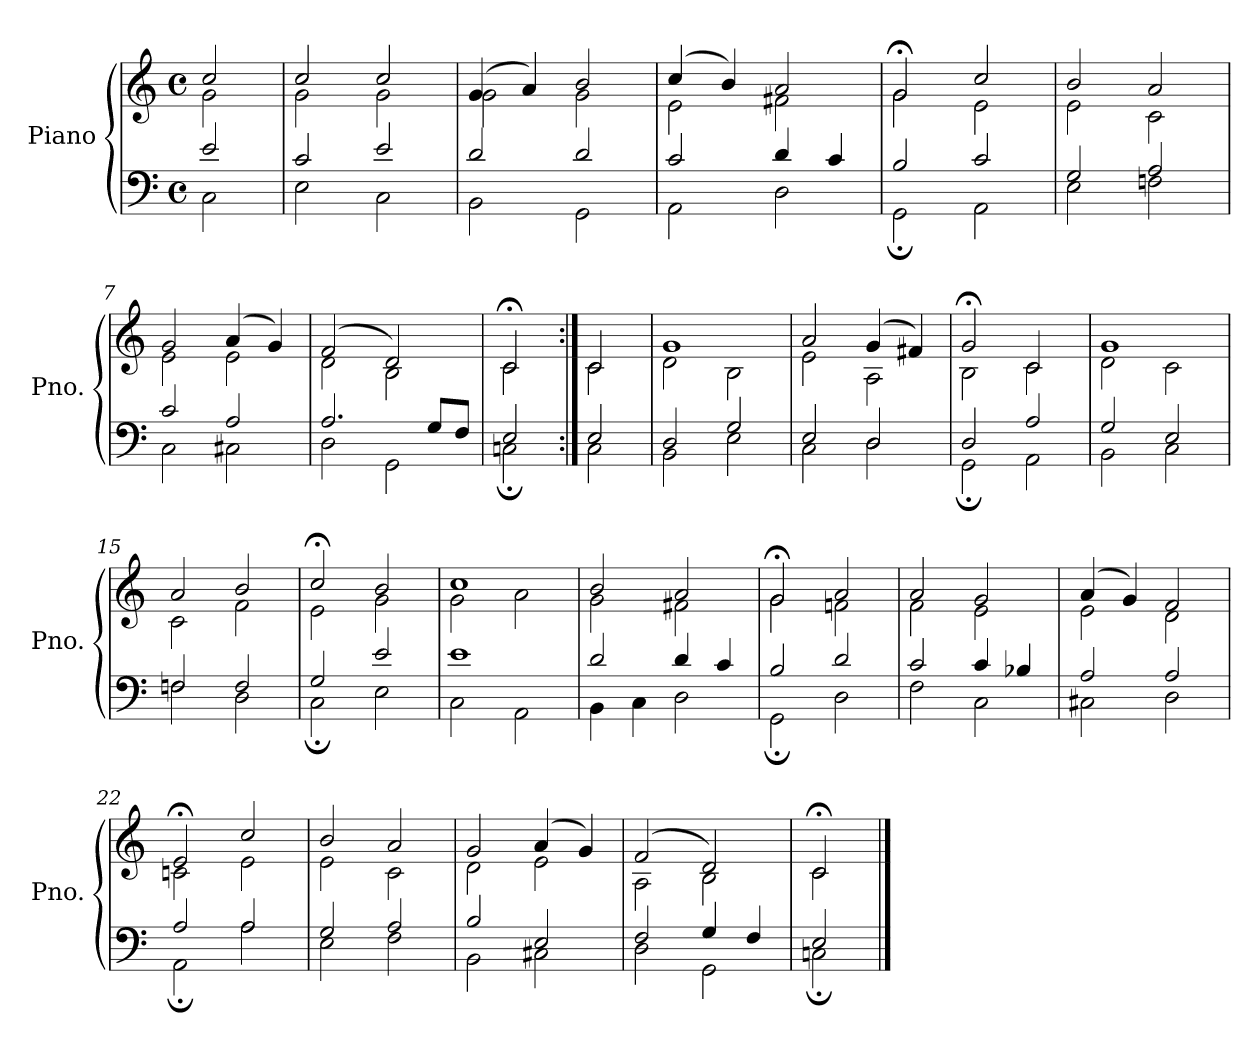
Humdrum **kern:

**kern	**kern
*part1	*part1
*staff2	*staff1
*I"Piano	*
*I'Pno.	*
*clefF4	*clefG2
*k[]	*k[]
*M4/4	*M4/4
*met(c)	*met(c)
=1	=1
*^	*^
2e/	2C\	2cc/	2g\
=2	=2	=2	=2
2c/	2E\	2cc/	2g\
2e/	2C\	2cc/	2g\
=3	=3	=3	=3
2d/	2BB\	(4g/	2g\
.	.	4a/)	.
2d/	2GG\	2b/	2g\
=4	=4	=4	=4
2c/	2AA\	(4cc/	2e\
.	.	4b/)	.
4d/	2D\	2a/	2f#X\
4c/	.	.	.
=5	=5	=5	=5
2B/	2GG;\	2g;</	2g\
2c/	2AA\	2cc/	2e\
=6	=6	=6	=6
2G/	2E\	2b/	2e\
2A/	2Fn\	2a/	2c\
=7	=7	=7	=7
2c/	2C\	2g/	2e\
2A/	2C#X\	(4a/	2e\
.	.	4g/)	.
=8	=8	=8	=8
2.A/	2D\	(2f/	2d\
.	2GG\	2d/)	2B\
8G/L	.	.	.
8F/J	.	.	.
=9	=9	=9	=9
2E/	2Cn;\	2c;</	2c\
!!LO:LB:g=z	!!
=10:|!	=10:|!	=10:|!	=10:|!
2E/	2C\	2c/	2c\
=11	=11	=11	=11
2D/	2BB\	1g	2d\
2G/	2E\	.	2B\
=12	=12	=12	=12
2E/	2C\	2a/	2e\
2D/	2D\	(4g/	2A\
.	.	4f#X/)	.
=13	=13	=13	=13
2D/	2GG;\	2g;</	2B\
2A/	2AA\	2c/	2c\
=14	=14	=14	=14
2G/	2BB\	1g	2d\
2E/	2C\	.	2c\
=15	=15	=15	=15
2Fn/	2F\	2a/	2c\
2F/	2D\	2b/	2f\
=16	=16	=16	=16
2G/	2C;\	2cc;</	2e\
2e/	2E\	2b/	2g\
=17	=17	=17	=17
1e	2C\	1cc	2g\
.	2AA\	.	2a\
=18	=18	=18	=18
2d/	4BB\	2b/	2g\
.	4C\	.	.
4d/	2D\	2a/	2f#X\
4c/	.	.	.
!!LO:LB:g=z	!!
=19	=19	=19	=19
2B/	2GG;\	2g;</	2g\
2d/	2D\	2a/	2fn\
=20	=20	=20	=20
2c/	2F\	2a/	2f\
4c/	2C\	2g/	2e\
4B-X/	.	.	.
=21	=21	=21	=21
2A/	2C#X\	(4a/	2e\
.	.	4g/)	.
2A/	2D\	2f/	2d\
=22	=22	=22	=22
2A/	2AA;\	2e;</	2cn\
2A/	2A\	2cc/	2e\
=23	=23	=23	=23
2G/	2E\	2b/	2e\
2A/	2F\	2a/	2c\
=24	=24	=24	=24
2B/	2BB\	2g/	2d\
2E/	2C#X\	(4a/	2e\
.	.	4g/)	.
=25	=25	=25	=25
2F/	2D\	(2f/	2A\
4G/	2GG\	2d/)	2B\
4F/	.	.	.
=26	=26	=26	=26
2E/	2Cn;\	2c;</	2c\
*v	*v	*	*
*	*v	*v
==	==
*-	*-
